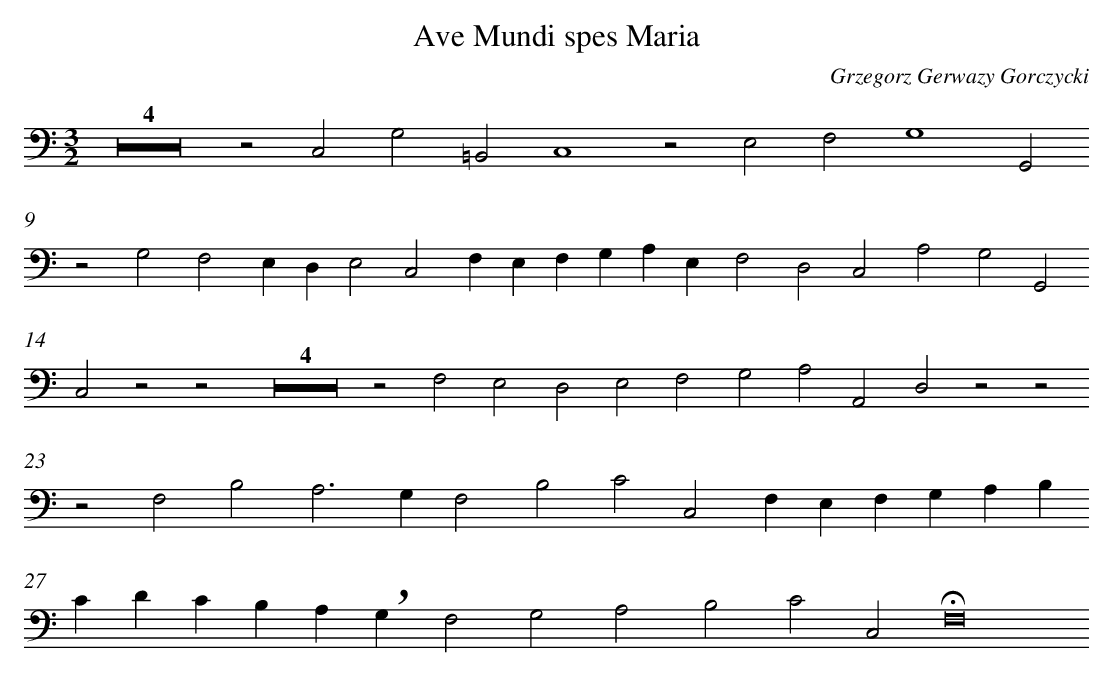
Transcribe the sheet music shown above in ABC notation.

X:1
T: Ave Mundi spes Maria
C: Grzegorz Gerwazy Gorczycki
L: 1/4
M: 3/2
K: C clef=bass
Z4 [|]
z2C,2G,2 [|]
=B,,2C,4 [|]
z2E,2F,2 [|]
G,4G,,2 [|]
z2G,2F,2 [|]
E,D,E,2C,2 [|]
F,E,F,G,A,E, [|]
F,2D,2C,2 [|]
A,2G,2G,,2 [|]
C,2z2z2 [|]
Z4 [|]
z2F,2E,2 [|]
D,2E,2F,2 [|]
G,2A,2A,,2 [|]
D,2z2z2 [|]
z2F,2B,2 [|]
A,2>G,2F,2 [|]
B,2C2C,2 [|]
F,E,F,G,A,B, [|]
CDCB,A,!breath!G, [|]
F,2G,2A,2 [|]
B,2C2C,2 [|]
!fermata!F,8 [|]
